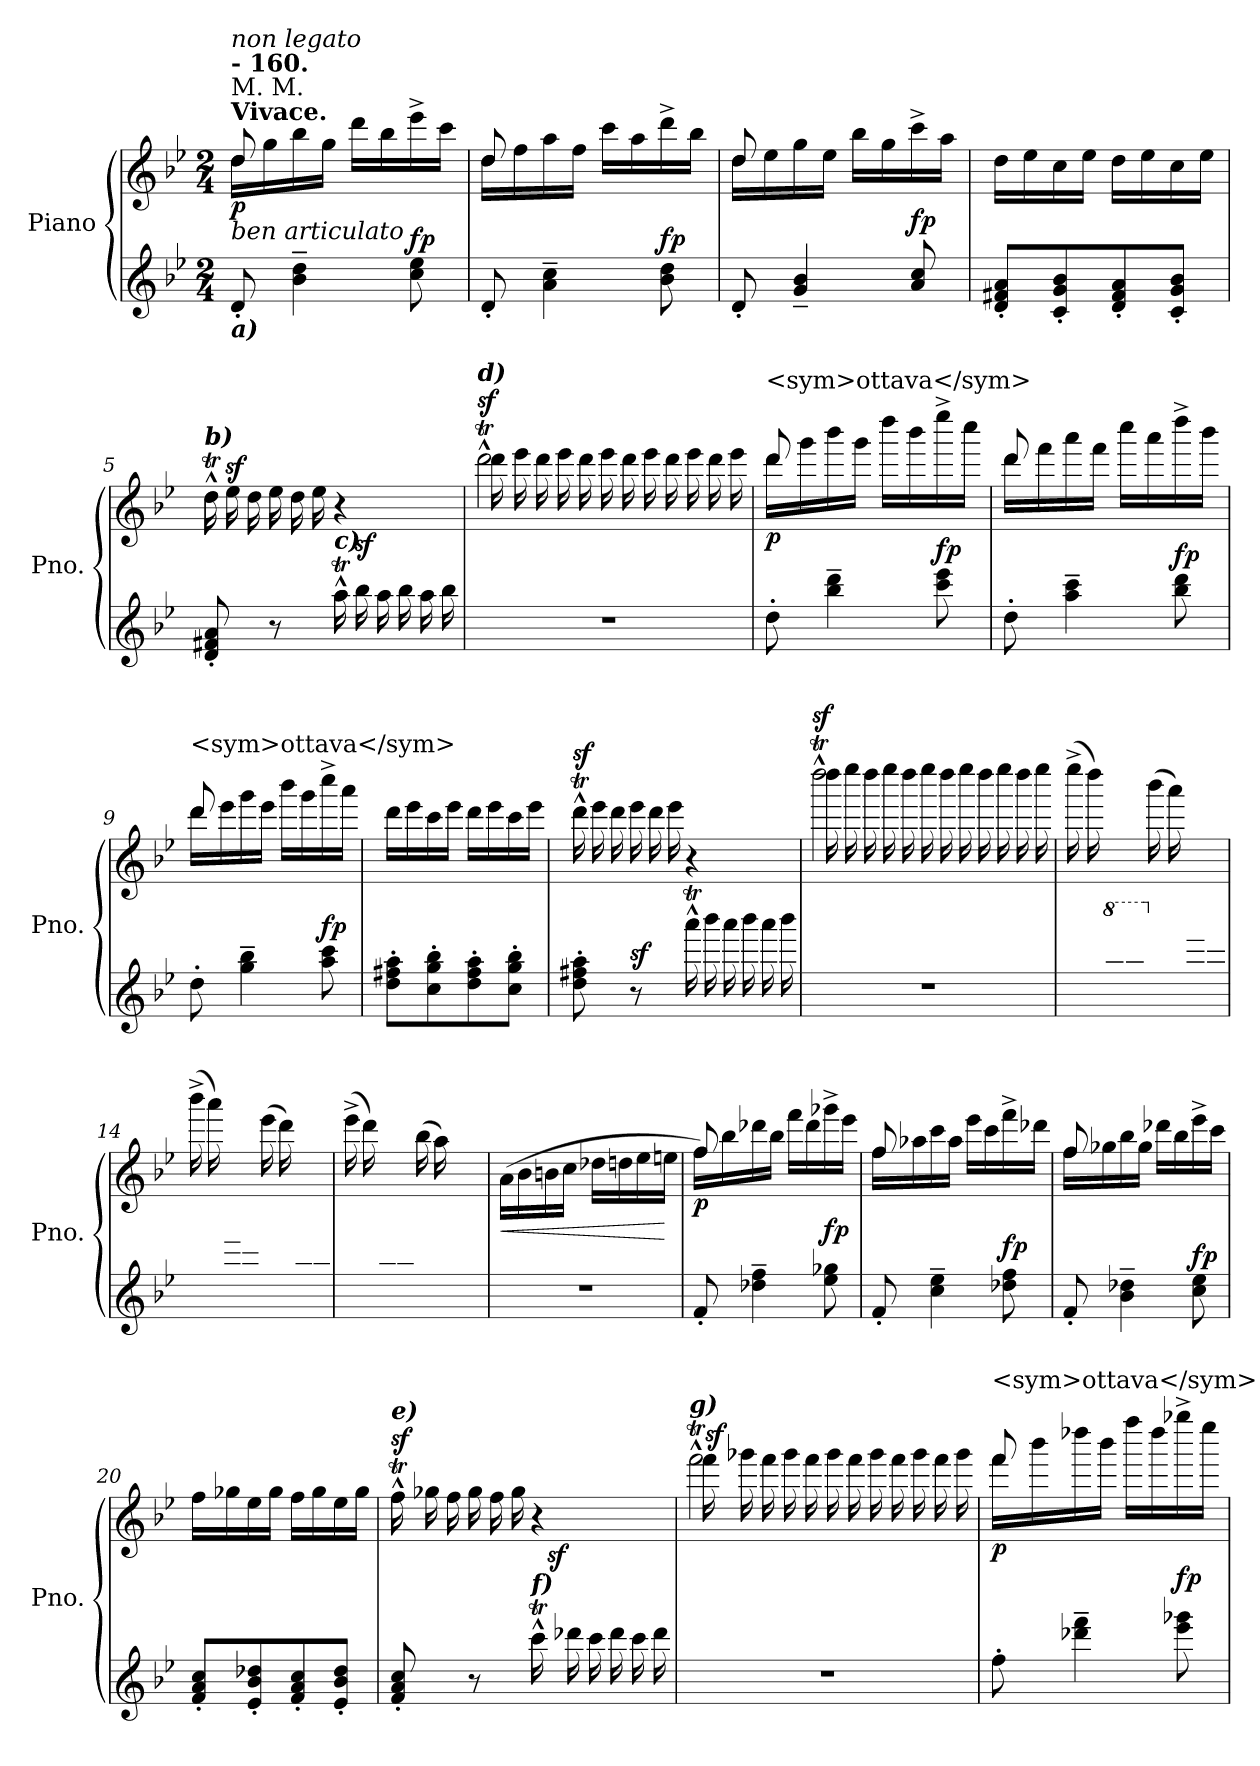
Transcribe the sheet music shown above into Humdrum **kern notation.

**kern	**kern	**dynam
*part1	*part1	*part1
*staff2	*staff1	*staff1/2
*I"Piano	*	*
*I'Pno.	*	*
*clefG2	*clefG2	*
*k[b-e-]	*k[b-e-]	*
*M2/4	*M2/4	*
*MM152	*MM152	*
=1	=1	=1
*	*^	*
!	!LO:TX:a:B:t=Vivace.	!	!
!	!LO:TX:a:t=M.  M.	!	!
!	!LO:TX:a:B:t=- 160.	!	!
!	!LO:TX:a:i:t=non legato	!	!
!	!LO:TX:b:i:t=ben articulato	!	!
!LO:TX:b:Bi:t=a)	!	!	!
!	!	!	!LO:DY:b
8d<'/	16dd<\LL	8dd/	p
.	16gg<\	.	.
4b-\<~< 4dd\<~<	16bb-\	8ryy	.
.	16gg\JJ	.	.
.	16ddd\LL	4ryy	.
.	16bb-\	.	.
!	!	!	!LO:DY:a=2
8cc\<< 8ee-\<<	16eee-^\	.	fp
.	16ccc\JJ	.	.
=2	=2	=2	=2
8d<'/	16dd<\LL	8dd/	.
.	16ff<\	.	.
4a\<~< 4cc\<~<	16aa\	8ryy	.
.	16ff\JJ	.	.
.	16ccc\LL	4ryy	.
.	16aa\	.	.
!	!	!	!LO:DY:a=2
8b-\<< 8dd\<<	16ddd^\	.	fp
.	16bb-\JJ	.	.
=3	=3	=3	=3
8d<'/	16dd<\LL	8dd/	.
.	16ee-<\	.	.
4g/<~< 4b-/<~<	16gg\	8ryy	.
.	16ee-\JJ	.	.
.	16bb-\LL	4ryy	.
.	16gg\	.	.
!	!	!	!LO:DY:a=2
8a/ 8cc/	16ccc^\	.	fp
.	16aa\JJ	.	.
*	*v	*v	*
=4	=4	=4
8d/<'<< 8f#X/<'<< 8a/<'<<L	16dd\LL	.
.	16ee-\	.
8c/<'<< 8g/<'<< 8b-/<'<<	16cc\	.
.	16ee-\JJ	.
8d/' 8f#/' 8a/'	16dd\LL	.
.	16ee-\	.
8c/' 8g/' 8b-/'J	16cc\	.
.	16ee-\JJ	.
!!LO:LB:g=z
=5	=5	=5
*^	*^	*
*	*	*	*Xtuplet	*
*	*	*	*^	*
!	!	!LO:TX:a:Bi:t=b)	!	!	!
8d/' 8f#X/' 8a/'	4ryy	4ddt^^\	24dd!	6..ryy	.
!	!	!	!	!	!LO:DY:a
.	.	.	24ee-!	.	sf
.	.	.	24dd!	.	.
8r	.	.	24ee-!	.	.
.	.	.	24dd!	.	.
.	.	.	24ee-!	.	.
*	*Xtuplet	*	*	*	*
!LO:TX:a:Bi:t=c)	!	!	!	!	!
4aat<<^^\	24aa!	4r	4ryy	.	.
!	!	!	!	!	!LO:DY:b
.	24bb-!	.	.	6ryy	sf
.	24aa!	.	.	.	.
.	24bb-!	.	.	.	.
.	24aa!	.	.	.	.
.	24bb-!	.	.	24ryy	.
=6	=6	=6	=6	=6	=6
!	!	!LO:TX:a:Bi:t=d)	!	!	!
!	!	!	!	!	!LO:DY:a
*v	*v	*	*	*	*
*	*	*v	*v	*
2r	2dddt<<<<^^\	24ddd!	sf
.	.	24eee-!	.
.	.	24ddd!	.
.	.	24eee-!	.
.	.	24ddd!	.
.	.	24eee-!	.
.	.	24ddd!	.
.	.	24eee-!	.
.	.	24ddd!	.
.	.	24eee-!	.
.	.	24ddd!	.
.	.	24eee-!	.
=7	=7	=7	=7
!	!LO:TX:a:t=<sym>ottava</sym>	!	!
!	!	!	!LO:DY:b
8dd'\	16ddd\LL	8ddd/	p
.	16ggg\	.	.
4bb-\~ 4ddd\~	16bbb-\	8ryy	.
.	16ggg\JJ	.	.
.	16dddd\LL	4ryy	.
.	16bbb-\	.	.
!	!	!	!LO:DY:a=2
8ccc\ 8eee-\	16eeee-^\	.	fp
.	16cccc\JJ	.	.
=8	=8	=8	=8
8dd'\	16ddd\LL	8ddd/	.
.	16fff\	.	.
4aa\~ 4ccc\~	16aaa\	8ryy	.
.	16fff\JJ	.	.
.	16cccc\LL	4ryy	.
.	16aaa\	.	.
!	!	!	!LO:DY:a=2
8bb-\ 8ddd\	16dddd^\	.	fp
.	16bbb-\JJ	.	.
!!LO:LB:g=z	!!
=9	=9	=9	=9
!	!LO:TX:a:t=<sym>ottava</sym>	!	!
8dd'\	16ddd\LL	8ddd/	.
.	16eee-\	.	.
4gg\~ 4bb-\~	16ggg\	8ryy	.
.	16eee-\JJ	.	.
.	16bbb-\LL	4ryy	.
.	16ggg\	.	.
!	!	!	!LO:DY:a=2
8aa\ 8ccc\	16cccc^\	.	fp
.	16aaa\JJ	.	.
*	*v	*v	*
=10	=10	=10
8dd\' 8ff#X\' 8aa\'L	16ddd\LL	.
.	16eee-\	.
8cc\' 8gg\' 8bb-\'	16ccc\	.
.	16eee-\JJ	.
8dd\' 8ff#\' 8aa\'	16ddd\LL	.
.	16eee-\	.
8cc\' 8gg\' 8bb-\'J	16ccc\	.
.	16eee-\JJ	.
=11	=11	=11
*^	*^	*
!	!	!	!	!LO:DY:a
8dd\' 8ff#X\' 8aa\'	4ryy	4dddt^^\	24ddd!	sf
.	.	.	24eee-!	.
.	.	.	24ddd!	.
!	!	!	!	!LO:DY:a=2
8r	.	.	24eee-!	sf
.	.	.	24ddd!	.
.	.	.	24eee-!	.
4aaat^^\	24aaa!	4r	4ryy	.
.	24bbb-!	.	.	.
.	24aaa!	.	.	.
.	24bbb-!	.	.	.
.	24aaa!	.	.	.
.	24bbb-!	.	.	.
=12	=12	=12	=12	=12
!	!	!	!	!LO:DY:a
*v	*v	*	*	*
2r	2ddddt^^\	24dddd!	sf
.	.	24eeee-!	.
.	.	24dddd!	.
.	.	24eeee-!	.
.	.	24dddd!	.
.	.	24eeee-!	.
.	.	24dddd!	.
.	.	24eeee-!	.
.	.	24dddd!	.
.	.	24eeee-!	.
.	.	24dddd!	.
.	.	24eeee-!	.
!!LO:LB:g=z
=13	=13	=13	=13
*^	*	*	*
!	!	!LO:TX:a:t=<sym>ottava</sym>	!	!
*	*	*v	*v	*
8ryy	2ryy	(>(>16eeee-^\LL	.
.	.	16dddd\)	.
*8va	*	*	*
16bbb-/	.	8ryy	.
16aaa/JJ	.	.	.
*X8va	*	*	*
8ryy	.	(>16bbb-\LL	.
.	.	16aaa\)	.
16eee-/	.	8ryy	.
16ddd/JJ)	.	.	.
=14	=14	=14	=14
8ryy	2ryy	(>(>16bbb-^\LL	.
.	.	16aaa\)	.
16eee-/	.	8ryy	.
16ddd/JJ	.	.	.
8ryy	.	(>16eee-\LL	.
.	.	16ddd\)	.
16bb-/	.	8ryy	.
16aa/JJ)	.	.	.
=15	=15	=15	=15
8ryy	2ryy	(>(>16eee-^\LL	.
.	.	16ddd\)	.
16bb-/	.	8ryy	.
16aa/JJ	.	.	.
8ryy	.	(>16bb-\LL	.
.	.	16aa\)	.
16ee-/	.	8ryy	.
16dd/JJ)	.	.	.
*v	*v	*	*
=16	=16	=16
!	!	!LO:HP:b
2r	(>16a\LL	<
.	16b-\	.
.	16bn\	.
.	16cc\JJ	.
.	16dd-X\LL	.
.	16ddn\	.
.	16ee-\	.
.	16een\JJ	[
!!LO:PB:g=z
=17	=17	=17
*	*^	*
!	!	!	!LO:DY:b
8f'/	16ff<\LL)	8ff/	p
.	16bb-<\	.	.
4dd-X\~ 4ff\~	16ddd-X\	8ryy	.
.	16bb-\JJ	.	.
.	16fff\LL	4ryy	.
.	16ddd-\	.	.
!	!	!	!LO:DY:a=2
8ee-\ 8gg-X\	16ggg-X^\	.	fp
.	16eee-\JJ	.	.
=18	=18	=18	=18
8f'/	16ff<\LL	8ff/	.
.	16aa-X<\	.	.
4cc\~ 4ee-\~	16ccc\	8ryy	.
.	16aa-\JJ	.	.
.	16eee-\LL	4ryy	.
.	16ccc\	.	.
!	!	!	!LO:DY:a=2
8dd-X\ 8ff\	16fff^\	.	fp
.	16ddd-X\JJ	.	.
=19	=19	=19	=19
8f'/	16ff<\LL	8ff/	.
.	16gg-X<\	.	.
4b-\~ 4dd-X\~	16bb-\	8ryy	.
.	16gg-\JJ	.	.
.	16ddd-X\LL	4ryy	.
.	16bb-\	.	.
!	!	!	!LO:DY:a=2
8cc\ 8ee-\	16eee-^\	.	fp
.	16ccc\JJ	.	.
*	*v	*v	*
=20	=20	=20
8f/<'<< 8a/<'<< 8cc/<'<<L	16ff\LL	.
.	16gg-X\	.
8e-/<'<< 8b-/<'<< 8dd-X/<'<<	16ee-\	.
.	16gg-\JJ	.
8f/' 8a/' 8cc/'	16ff\LL	.
.	16gg-\	.
8e-/' 8b-/' 8dd-/'J	16ee-\	.
.	16gg-\JJ	.
!!LO:LB:g=z
=21	=21	=21
*^	*^	*
!	!	!LO:TX:a:Bi:t=e)	!	!
!	!	!	!	!LO:DY:a
*	*	*	*^	*
8f/' 8a/' 8cc/'	4ryy	4ffT^^\	24ff!	6..ryy	sf
.	.	.	24gg-X!	.	.
.	.	.	24ff!	.	.
8r	.	.	24gg-!	.	.
.	.	.	24ff!	.	.
.	.	.	24gg-!	.	.
!LO:TX:a:Bi:t=f)	!	!	!	!	!
4cccT^^\	24ccc!	4r	4ryy	.	.
!	!	!	!	!	!LO:DY:b
.	24ddd-X!	.	.	6ryy	sf
.	24ccc!	.	.	.	.
.	24ddd-!	.	.	.	.
.	24ccc!	.	.	.	.
.	24ddd-!	.	.	24ryy	.
=22	=22	=22	=22	=22	=22
!	!	!LO:TX:a:Bi:t=g)	!	!	!
*v	*v	*	*	*	*
*	*	*v	*v	*
2r	2fffT^^\	24fff!	.
!	!	!	!LO:DY:a
.	.	24ggg-X!	sf
.	.	24fff!	.
.	.	24ggg-!	.
.	.	24fff!	.
.	.	24ggg-!	.
.	.	24fff!	.
.	.	24ggg-!	.
.	.	24fff!	.
.	.	24ggg-!	.
.	.	24fff!	.
.	.	24ggg-TTT!	.
=23	=23	=23	=23
!	!LO:TX:a:t=<sym>ottava</sym>	!	!
!	!	!	!LO:DY:b
8ff'\	16fff\LL	8fff/	p
.	16bbb-\	.	.
4ddd-X\~ 4fff\~	16dddd-X\	8ryy	.
.	16bbb-\JJ	.	.
.	16ffff\LL	4ryy	.
.	16dddd-\	.	.
!	!	!	!LO:DY:a=2
8eee-\ 8ggg-X\	16gggg-X^\	.	fp
.	16eeee-\JJ	.	.
*	*v	*v	*
=	=	=
*-	*-	*-
